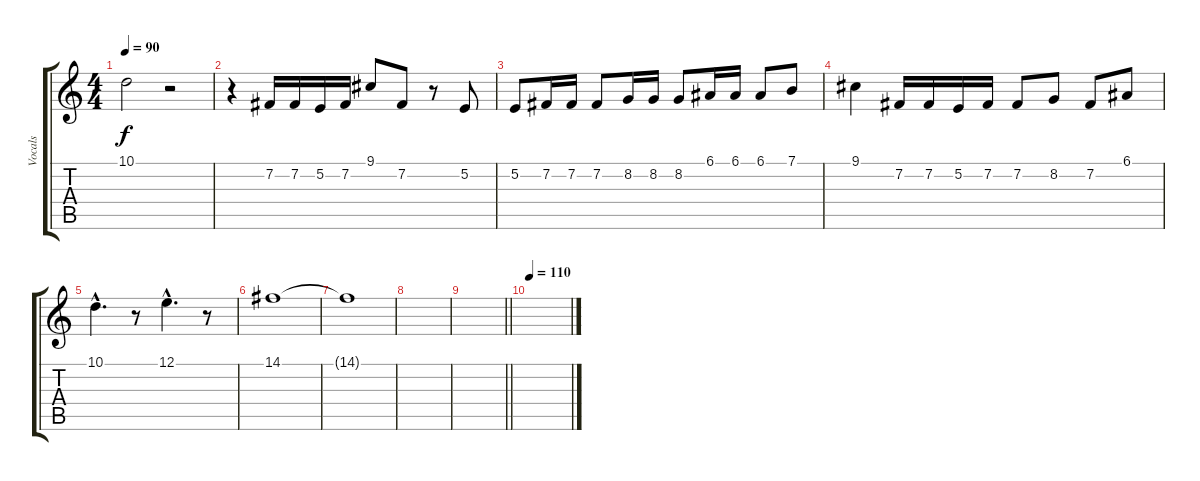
\track ("Vocals" "Vocals") {instrument harmonica}
\staff {score tabs}
\tuning (E4 B3 G3 D3 A2 E2) {hide}
\ts (4 4)
\tempo 90
\clef g2
\ks c
10.1.2{dy f} r.2 |
r.4 7.2.16 7.2.16 5.2.16 7.2.16 9.1.8 7.2.8 r.8 5.2.8 |
5.2.8 7.2.16 7.2.16 7.2.8 8.2.16 8.2.16 8.2.8 6.1.16 6.1.16 6.1.8 7.1.8 |
9.1.4 7.2.16 7.2.16 5.2.16 7.2.16 7.2.8 8.2.8 7.2.8 6.1.8 |
10.1{hac}.4{d} r.8 12.1{hac}.4{d} r.8 |
14.1.1{volume 0} |
14.1{t}.1 |
|
\barLineRight lightlight
|
\tempo 110
